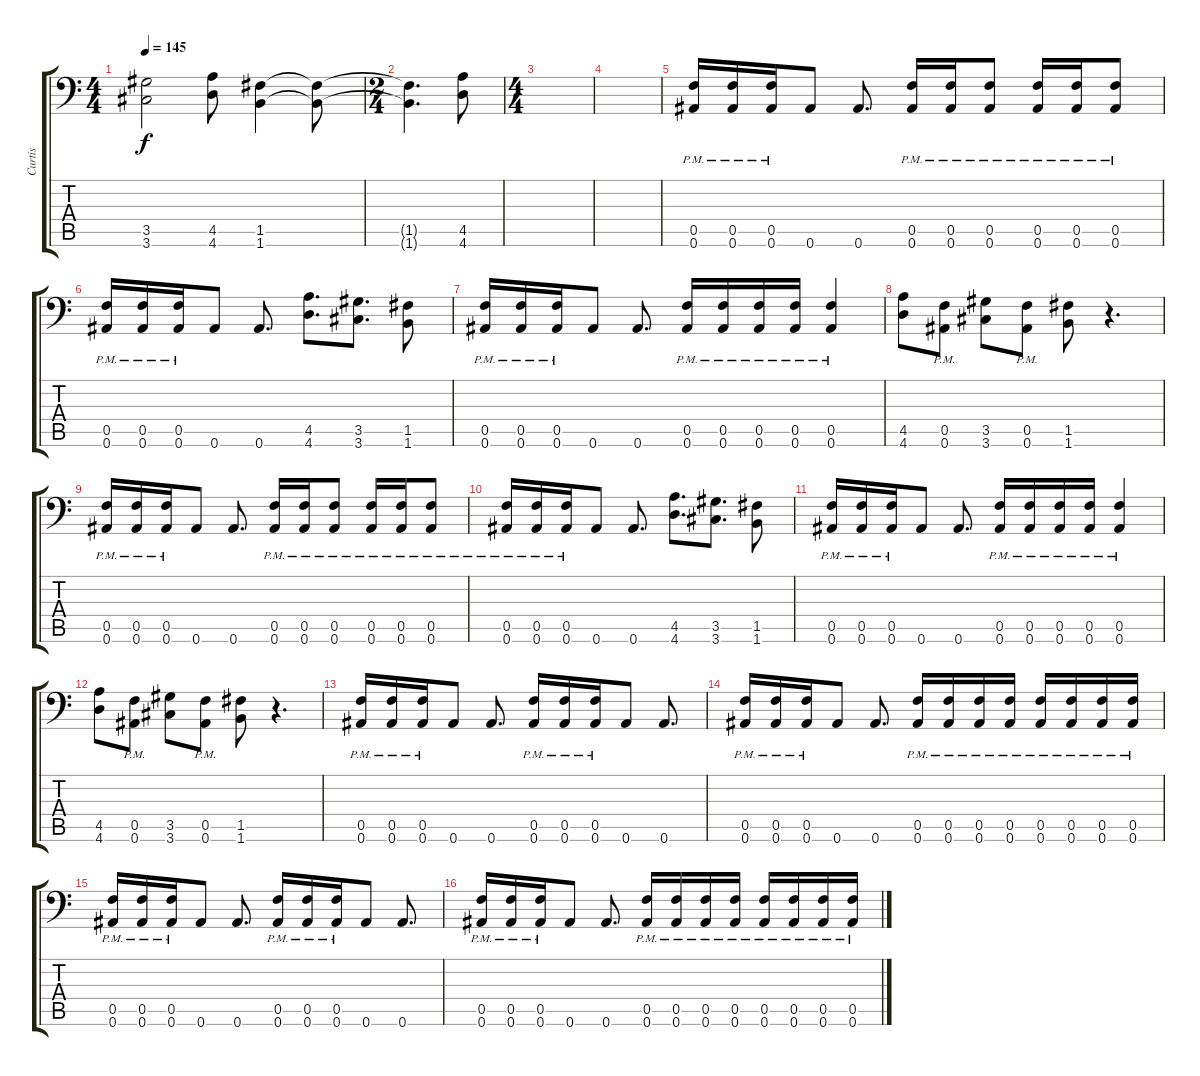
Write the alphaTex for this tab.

\track ("Curtis" "Curtis") {instrument distortionguitar}
\staff {score tabs}
\tuning (C4 G3 Ab3 Bb2 F2 Bb1) {hide}
\ts (4 4)
\tempo 145
\clef f4
\ks c
(3.5{t} 3.6{t}).2{dy f} (4.5 4.6).8 (1.5 1.6).4 (1.5{t} 1.6{t}).8 |
\ts (2 4)
(1.5{t} 1.6{t}).4{d} (4.5 4.6).8 |
\ts (4 4)
|
|
(0.5{pm} 0.6{pm}).16 (0.5{pm} 0.6{pm}).16 (0.5{pm} 0.6{pm}).16 0.6.8 0.6.8{d} (0.5{pm} 0.6{pm}).16 (0.5{pm} 0.6{pm}).16 (0.5{pm} 0.6{pm}).8 (0.5{pm} 0.6{pm}).16 (0.5{pm} 0.6{pm}).16 (0.5{pm} 0.6{pm}).8 |
(0.5{pm} 0.6{pm}).16 (0.5{pm} 0.6{pm}).16 (0.5{pm} 0.6{pm}).16 0.6.8 0.6.8{d} (4.5 4.6).8{d} (3.5 3.6).8{d} (1.5 1.6).8 |
(0.5{pm} 0.6{pm}).16 (0.5{pm} 0.6{pm}).16 (0.5{pm} 0.6{pm}).16 0.6.8 0.6.8{d} (0.5{pm} 0.6{pm}).16 (0.5{pm} 0.6{pm}).16 (0.5{pm} 0.6{pm}).16 (0.5{pm} 0.6{pm}).16 (0.5{pm} 0.6{pm}).4 |
(4.5 4.6).8 (0.5{pm} 0.6{pm}).8 (3.5 3.6).8 (0.5{pm} 0.6{pm}).8 (1.5 1.6).8 r.4{d} |
(0.5{pm} 0.6{pm}).16 (0.5{pm} 0.6{pm}).16 (0.5{pm} 0.6{pm}).16 0.6.8 0.6.8{d} (0.5{pm} 0.6{pm}).16 (0.5{pm} 0.6{pm}).16 (0.5{pm} 0.6{pm}).8 (0.5{pm} 0.6{pm}).16 (0.5{pm} 0.6{pm}).16 (0.5{pm} 0.6{pm}).8 |
(0.5{pm} 0.6{pm}).16 (0.5{pm} 0.6{pm}).16 (0.5{pm} 0.6{pm}).16 0.6.8 0.6.8{d} (4.5 4.6).8{d} (3.5 3.6).8{d} (1.5 1.6).8 |
(0.5{pm} 0.6{pm}).16 (0.5{pm} 0.6{pm}).16 (0.5{pm} 0.6{pm}).16 0.6.8 0.6.8{d} (0.5{pm} 0.6{pm}).16 (0.5{pm} 0.6{pm}).16 (0.5{pm} 0.6{pm}).16 (0.5{pm} 0.6{pm}).16 (0.5{pm} 0.6{pm}).4 |
(4.5 4.6).8 (0.5{pm} 0.6{pm}).8 (3.5 3.6).8 (0.5{pm} 0.6{pm}).8 (1.5 1.6).8 r.4{d} |
(0.5{pm} 0.6{pm}).16 (0.5{pm} 0.6{pm}).16 (0.5{pm} 0.6{pm}).16 0.6.8 0.6.8{d} (0.5{pm} 0.6{pm}).16 (0.5{pm} 0.6{pm}).16 (0.5{pm} 0.6{pm}).16 0.6.8 0.6.8{d} |
(0.5{pm} 0.6{pm}).16 (0.5{pm} 0.6{pm}).16 (0.5{pm} 0.6{pm}).16 0.6.8 0.6.8{d} (0.5{pm} 0.6{pm}).16 (0.5{pm} 0.6{pm}).16 (0.5{pm} 0.6{pm}).16 (0.5{pm} 0.6{pm}).16 (0.5{pm} 0.6{pm}).16 (0.5{pm} 0.6{pm}).16 (0.5{pm} 0.6{pm}).16 (0.5{pm} 0.6{pm}).16 |
(0.5{pm} 0.6{pm}).16 (0.5{pm} 0.6{pm}).16 (0.5{pm} 0.6{pm}).16 0.6.8 0.6.8{d} (0.5{pm} 0.6{pm}).16 (0.5{pm} 0.6{pm}).16 (0.5{pm} 0.6{pm}).16 0.6.8 0.6.8{d} |
(0.5{pm} 0.6{pm}).16 (0.5{pm} 0.6{pm}).16 (0.5{pm} 0.6{pm}).16 0.6.8 0.6.8{d} (0.5{pm} 0.6{pm}).16 (0.5{pm} 0.6{pm}).16 (0.5{pm} 0.6{pm}).16 (0.5{pm} 0.6{pm}).16 (0.5{pm} 0.6{pm}).16 (0.5{pm} 0.6{pm}).16 (0.5{pm} 0.6{pm}).16 (0.5{pm} 0.6{pm}).16
